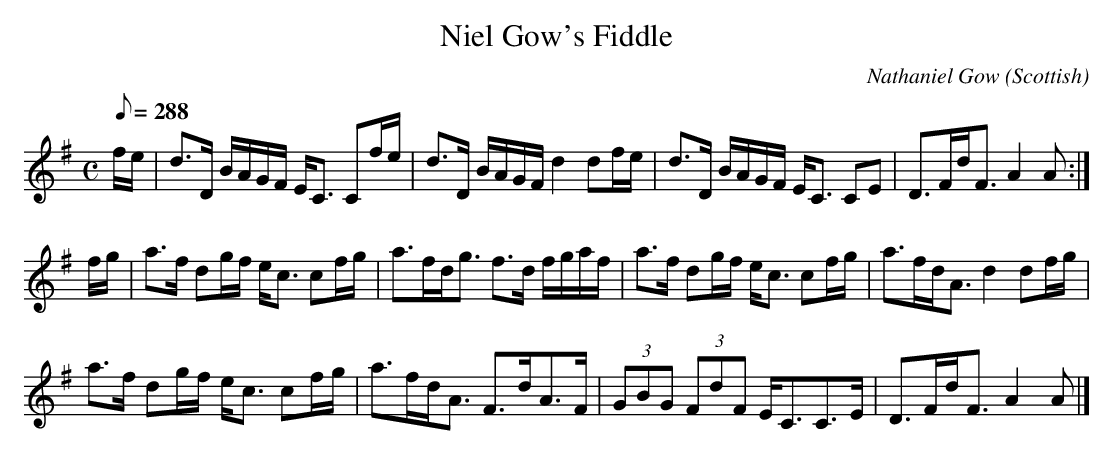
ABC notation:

X:1
T:Niel Gow's Fiddle
C:Nathaniel Gow
O:Scottish
L:1/8
M:C
Q:288
K:Dmix
f/e/|d>D B/A/G/F/ E<C Cf/e/|d>D B/A/G/F/ d2 df/e/|d>D B/A/G/F/ E<C CE|D>Fd<F A2 A:|
f/g/|a>f dg/f/ e<c cf/g/|a>fd<g f>d f/g/a/f/|a>f dg/f/ e<c cf/g/|a>fd<A d2 df/g/|
a>f dg/f/ e<c cf/g/|a>fd<A F>dA>F|(3GBG (3FdF E<CC>E|D>Fd<F A2 A|]
